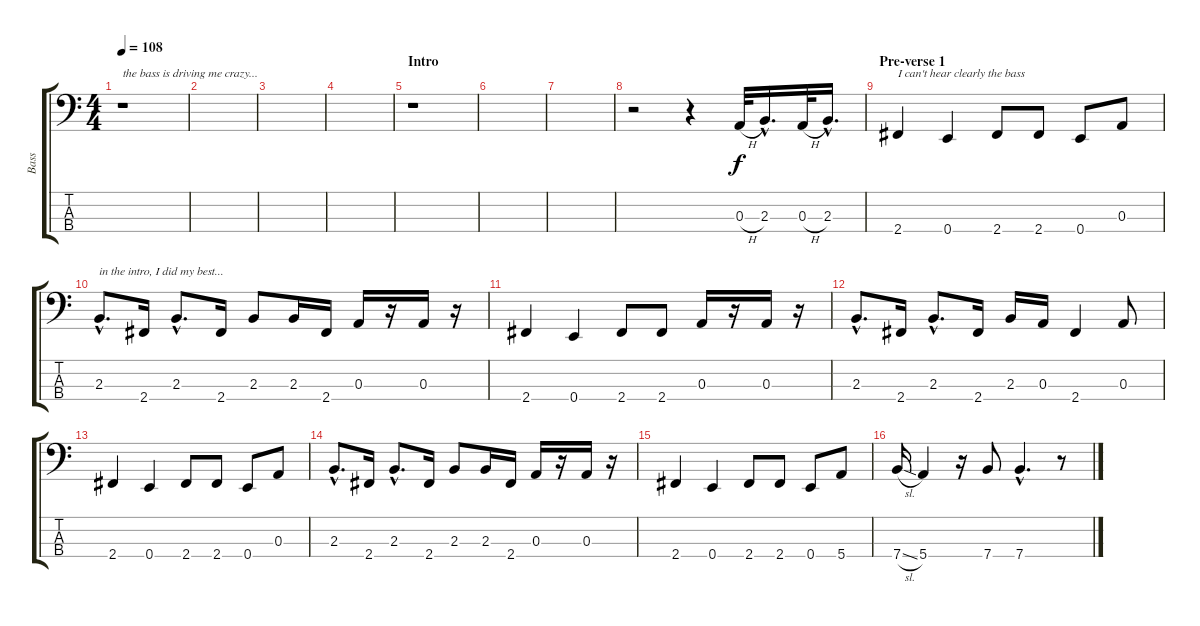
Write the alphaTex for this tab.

\track ("Bass" "Bass") {instrument electricbasspick}
\staff {score tabs}
\tuning (G2 D2 A1 E1) {hide}
\ts (4 4)
\tempo 108
\clef f4
\ks c
r.1{txt "the bass is driving me crazy..." dy f instrument electricbasspick} |
|
|
|
\section ("" "Intro")
r.1 |
|
|
r.2 r.4 0.3{h}.32 2.3{hac}.16{d} 0.3{h}.32 2.3{hac}.16{d} |
\section ("" "Pre-verse 1")
2.4.4{txt "I can't hear clearly the bass "} 0.4.4 2.4.8 2.4.8 0.4.8 0.3.8 |
2.3{hac}.8{d txt "in the intro, I did my best..."} 2.4.16 2.3{hac}.8{d} 2.4.16 2.3.8 2.3.16 2.4.16 0.3.16 r.16 0.3.16 r.16 |
2.4.4 0.4.4 2.4.8 2.4.8 0.3.16 r.16 0.3.16 r.16 |
2.3{hac}.8{d} 2.4.16 2.3{hac}.8{d} 2.4.16 2.3.16 0.3.16 2.4.4 0.3.8 |
2.4.4 0.4.4 2.4.8 2.4.8 0.4.8 0.3.8 |
2.3{hac}.8{d} 2.4.16 2.3{hac}.8{d} 2.4.16 2.3.8 2.3.16 2.4.16 0.3.16 r.16 0.3.16 r.16 |
2.4.4 0.4.4 2.4.8 2.4.8 0.4.8 5.4.8 |
7.4{sl}.16 5.4.4 r.16 7.4.8 7.4{hac}.4{d} r.8
